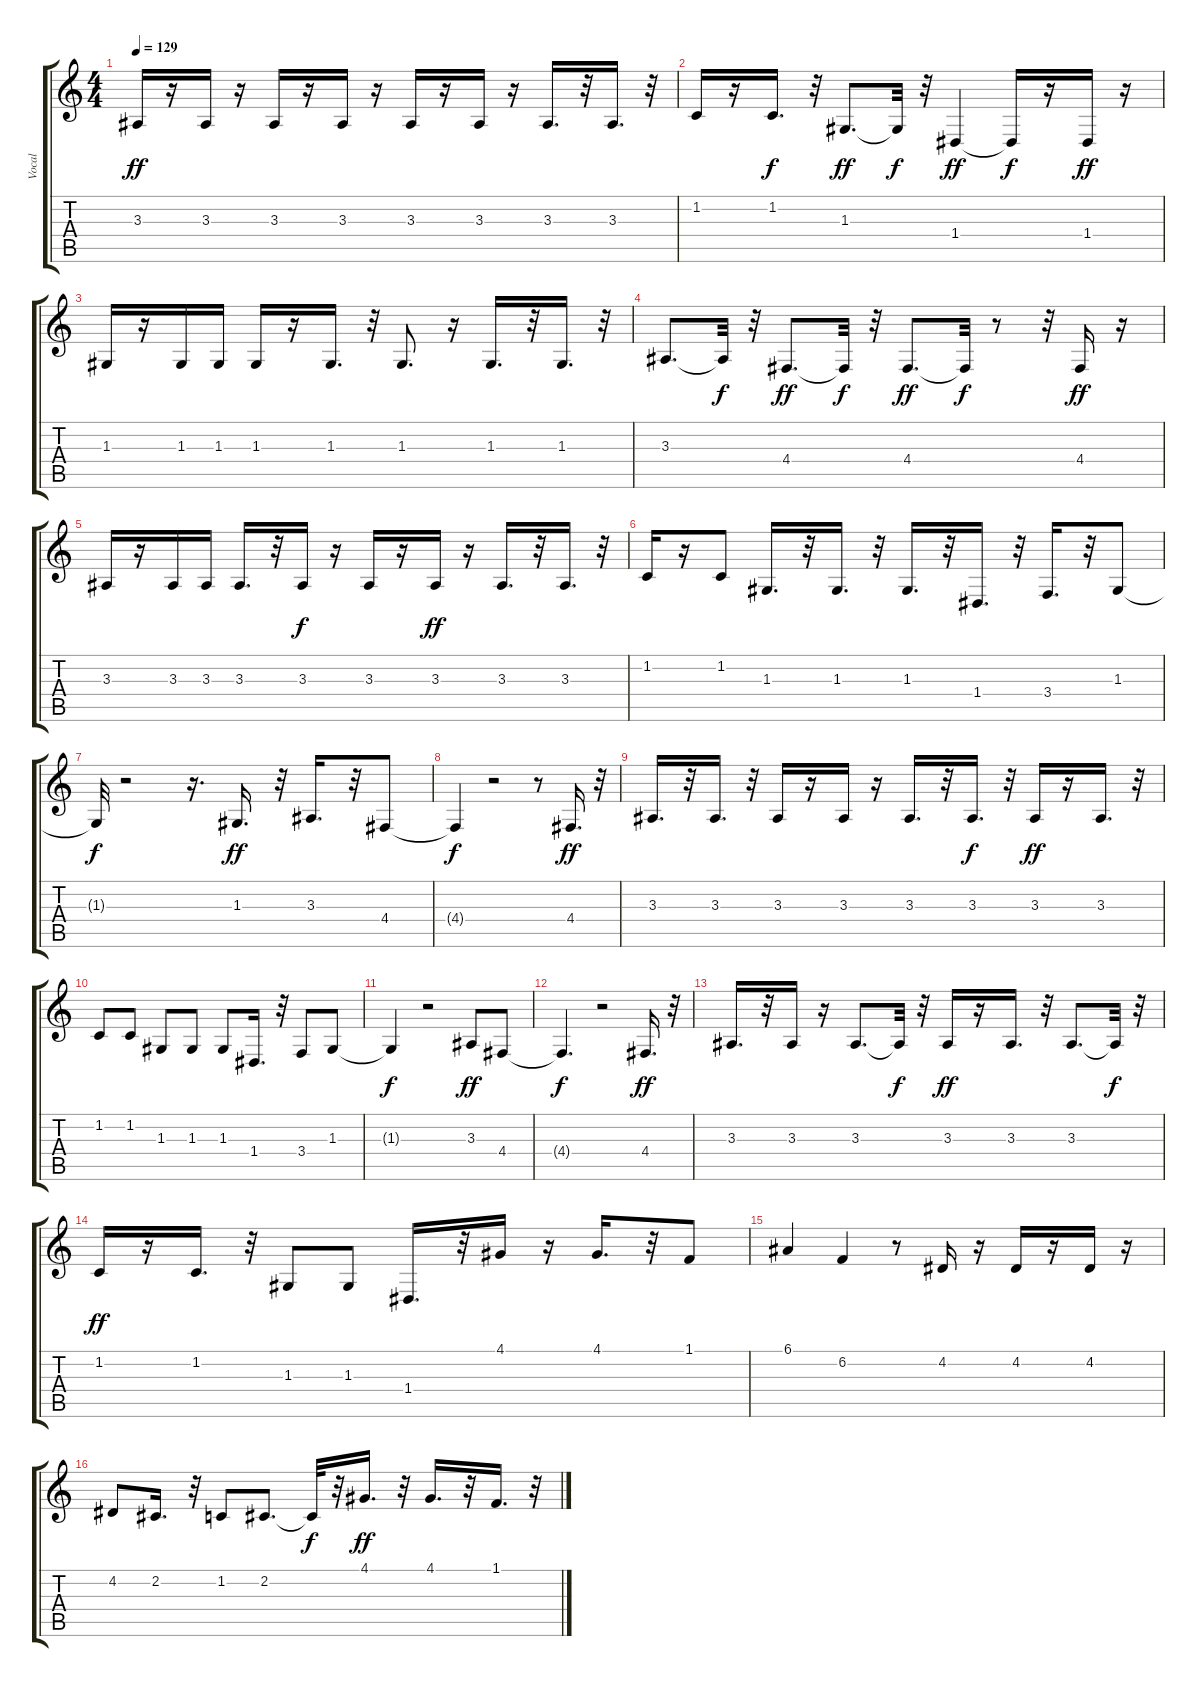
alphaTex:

\track ("Vocal     " "Vocal     ") {instrument trombone}
\staff {score tabs}
\tuning (E4 B3 G3 D3 A2 E2) {hide}
\ts (4 4)
\tempo 129
\clef g2
\ks c
3.3.16{dy ff} r.16 3.3.16 r.16 3.3.16 r.16 3.3.16 r.16 3.3.16 r.16 3.3.16 r.16 3.3.16{d} r.32 3.3.16{d} r.32 |
1.2.16 r.16 1.2.16{d dy f} r.32 1.3.8{d dy ff} 1.3{t}.32{dy f} r.32 1.4.4{dy ff} 1.4{t}.16{dy f} r.16 1.4.16{dy ff} r.16 |
1.3.16 r.16 1.3.16 1.3.16 1.3.16 r.16 1.3.16{d} r.32 1.3.8{d} r.16 1.3.16{d} r.32 1.3.16{d} r.32 |
3.3.8{d} 3.3{t}.32{dy f} r.32 4.4.8{d dy ff} 4.4{t}.32{dy f} r.32 4.4.8{d dy ff} 4.4{t}.32{dy f} r.8 r.32 4.4.16{dy ff} r.16 |
3.3.16 r.16 3.3.16 3.3.16 3.3.16{d} r.32 3.3.16{dy f} r.16 3.3.16 r.16 3.3.16{dy ff} r.16 3.3.16{d} r.32 3.3.16{d} r.32 |
1.2.16 r.16 1.2.8 1.3.16{d} r.32 1.3.16{d} r.32 1.3.16{d} r.32 1.4.16{d} r.32 3.4.16{d} r.32 1.3.8 |
1.3{t}.32{dy f} r.2 r.16{d} 1.3.16{d dy ff} r.32 3.3.16{d} r.32 4.4.8 |
4.4{t}.4{dy f} r.2 r.8 4.4.16{d dy ff} r.32 |
3.3.16{d} r.32 3.3.16{d} r.32 3.3.16 r.16 3.3.16 r.16 3.3.16{d} r.32 3.3.16{d dy f} r.32 3.3.16{dy ff} r.16 3.3.16{d} r.32 |
1.2.8 1.2.8 1.3.8 1.3.8 1.3.8 1.4.16{d} r.32 3.4.8 1.3.8 |
1.3{t}.4{dy f} r.2 3.3.8{dy ff} 4.4.8 |
4.4{t}.4{d dy f} r.2 4.4.16{d dy ff} r.32 |
3.3.16{d} r.32 3.3.16 r.16 3.3.8{d} 3.3{t}.32{dy f} r.32 3.3.16{dy ff} r.16 3.3.16{d} r.32 3.3.8{d} 3.3{t}.32{dy f} r.32 |
1.2.16{dy ff} r.16 1.2.16{d} r.32 1.3.8 1.3.8 1.4.16{d} r.32 4.1.16 r.16 4.1.16{d} r.32 1.1.8 |
6.1.4 6.2.4 r.8 4.2.16 r.16 4.2.16 r.16 4.2.16 r.16 |
4.2.8 2.2.16{d} r.32 1.2.8 2.2.8{d} 2.2{t}.32{dy f} r.32 4.1.16{d dy ff} r.32 4.1.16{d} r.32 1.1.16{d} r.32
